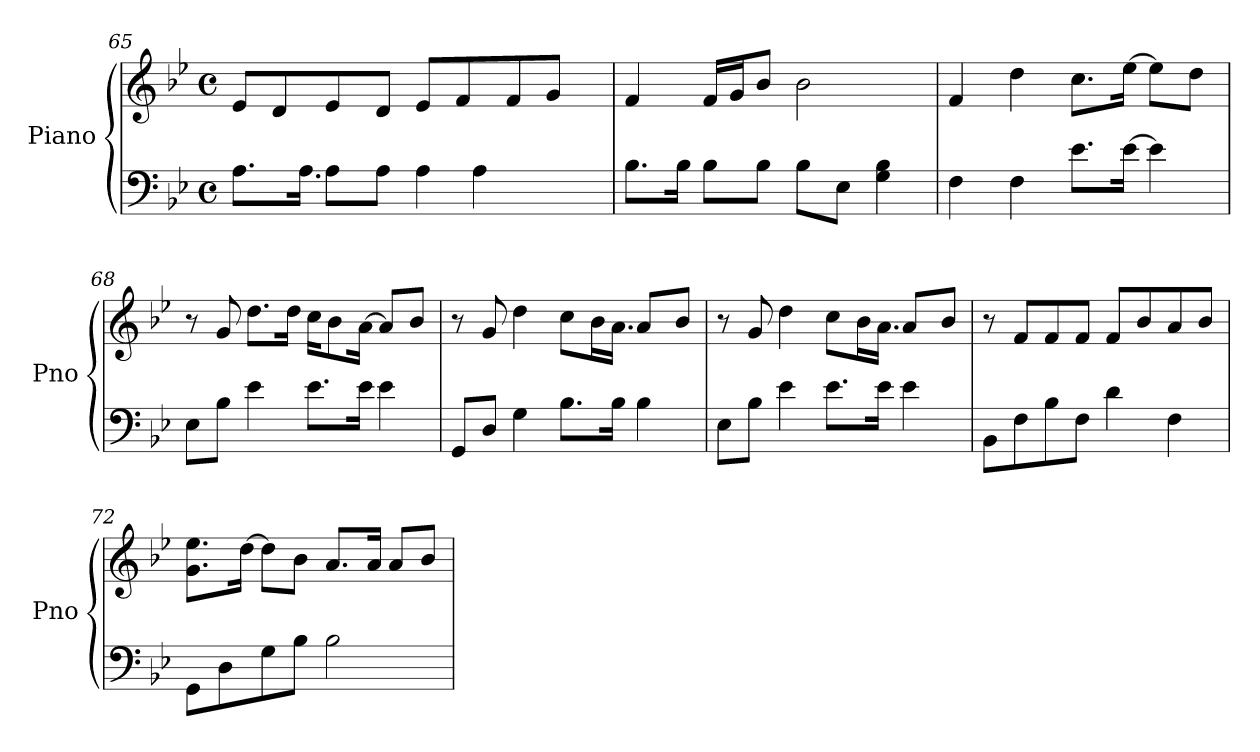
**kern	**kern
*part1	*part1
*staff2	*staff1
*I"Piano	*
*I'Pno	*
!!LO:LB:g=z
*clefF4	*clefG2
*k[b-e-]	*k[b-e-]
*B-:	*B-:
*M4/4	*M4/4
*met(c)	*met(c)
=65	=65
*^	*
4ryy	8.A\L	8e-/L
.	.	8d/
.	16.A\Jk	.
8A\L	.	8e-/
.	4.ryy	.
8A\J	.	8d/J
4A\	.	8e-/L
.	.	8f/
.	4A\	.
4ryy	.	8f/
.	.	8g/J
.	8ryy	.
32ryy	.	32ryy
*v	*v	*
=66	=66
8.B-\L	4f/
16B-\Jk	.
8B-\L	16f/LL
.	16g/J
8B-\J	8b-/J
8B-\L	2b-\
8E-\J	.
4G\ 4B-\	.
=67	=67
4F\	4f/
4F\	4dd\
8.e-\L	8.cc\L
[16e-\Jk	[16ee-\Jk
4e-\]	8ee-\L]
.	8dd\J
!!LO:LB:g=z
=68	=68
8E-\L	8r
8B-\J	8g/
4e-\	8.dd\L
.	16dd\Jk
8.e-\L	16cc\KL
.	8b-\
16e-\Jk	[16a\Jk
4e-\	8a/L]
.	8b-/J
=69	=69
*	*^
8GG/L	8r	2.ryy
8D/J	8g/	.
4G\	4dd\	.
8.B-\L	8cc\L	.
.	16b-\L	.
16B-\Jk	16.a\JJ	.
4B-\	.	8a/L
.	8..ryy	.
.	.	8b-/J
=70	=70	=70
8E-\L	8r	2.ryy
8B-\J	8g/	.
4e-\	4dd\	.
8.e-\L	8cc\L	.
.	16b-\L	.
16e-\Jk	16.a\JJ	.
4e-\	.	8a/L
.	8..ryy	.
.	.	8b-/J
*	*v	*v
!!LO:LB:g=z
=71	=71
8BB-\L	8r
8F\	8f/L
8B-\	8f/
8F\J	8f/J
4d\	8f/L
.	8b-/
4F\	8a/
.	8b-/J
=72	=72
8GG\L	8.g\ 8.ee-\L
8D\	.
.	[16dd\Jk
8G\	8dd\L]
8B-\J	8b-\J
2B-\	8.a/L
.	16a/Jk
.	8a/L
.	8b-/J
=	=
*-	*-
